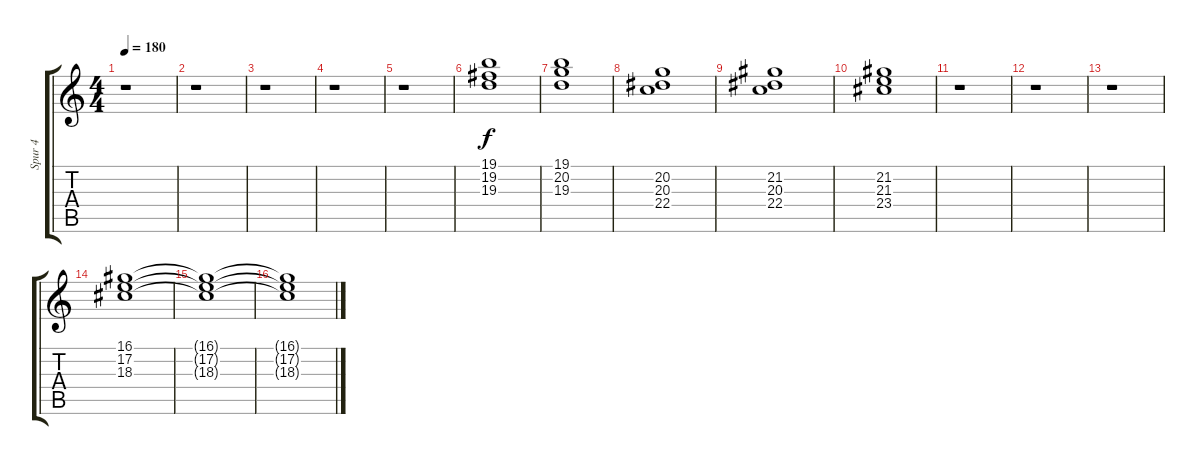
\track ("Spur 4" "Spur 4") {instrument synthstrings1}
\staff {score tabs}
\tuning (E4 B3 G3 D3 A2 E2) {hide}
\ts (4 4)
\tempo 180
\clef g2
\ks c
r.1{dy f} |
r.1 |
r.1 |
r.1 |
r.1 |
(19.1 19.2 19.3).1 |
(19.1 20.2 19.3).1 |
(20.2 20.3 22.4).1 |
(21.2 20.3 22.4).1 |
(21.2 21.3 23.4).1 |
r.1 |
r.1 |
r.1 |
(16.1 17.2 18.3).1 |
(16.1{t} 17.2{t} 18.3{t}).1 |
(16.1{t} 17.2{t} 18.3{t}).1
